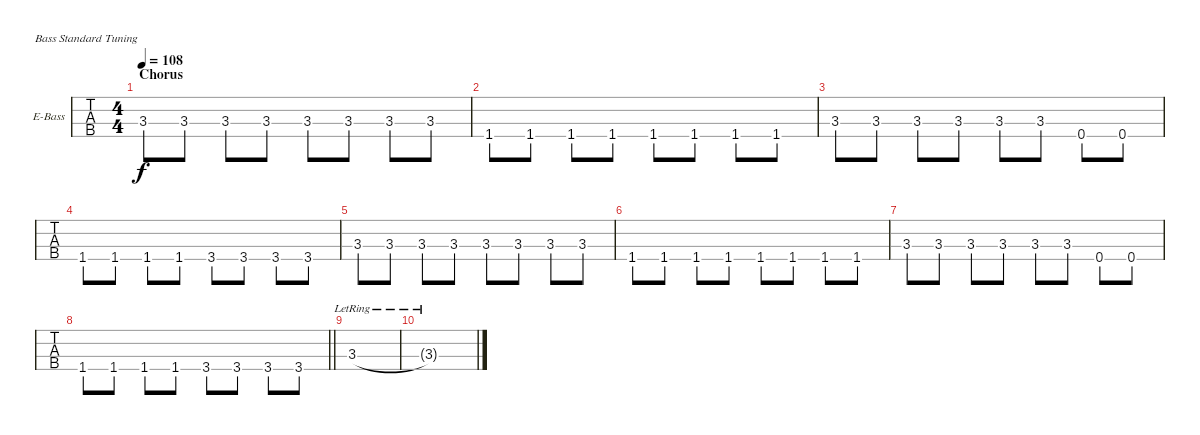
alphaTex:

\bracketExtendMode groupsimilarinstruments
\firstSystemTrackNameOrientation horizontal
\otherSystemsTrackNameOrientation horizontal
\track ("Nikolai" "E-Bass") {instrument electricbasspick}
\staff {tabs}
\tuning (G2 D2 A1 E1)
\ts (4 4)
\section ("" "Chorus")
\tempo 108
\clef f4
\ks c
3.3.8{dy f} 3.3.8 3.3.8 3.3.8 3.3.8 3.3.8 3.3.8 3.3.8 |
1.4.8 1.4.8 1.4.8 1.4.8 1.4.8 1.4.8 1.4.8 1.4.8 |
3.3.8 3.3.8 3.3.8 3.3.8 3.3.8 3.3.8 0.4.8 0.4.8 |
1.4.8 1.4.8 1.4.8 1.4.8 3.4.8 3.4.8 3.4.8 3.4.8 |
3.3.8 3.3.8 3.3.8 3.3.8 3.3.8 3.3.8 3.3.8 3.3.8 |
1.4.8 1.4.8 1.4.8 1.4.8 1.4.8 1.4.8 1.4.8 1.4.8 |
3.3.8 3.3.8 3.3.8 3.3.8 3.3.8 3.3.8 0.4.8 0.4.8 |
\barLineRight lightlight
1.4.8 1.4.8 1.4.8 1.4.8 3.4.8 3.4.8 3.4.8 3.4.8 |
3.3{lr}.1 |
3.3{lr t}.1
